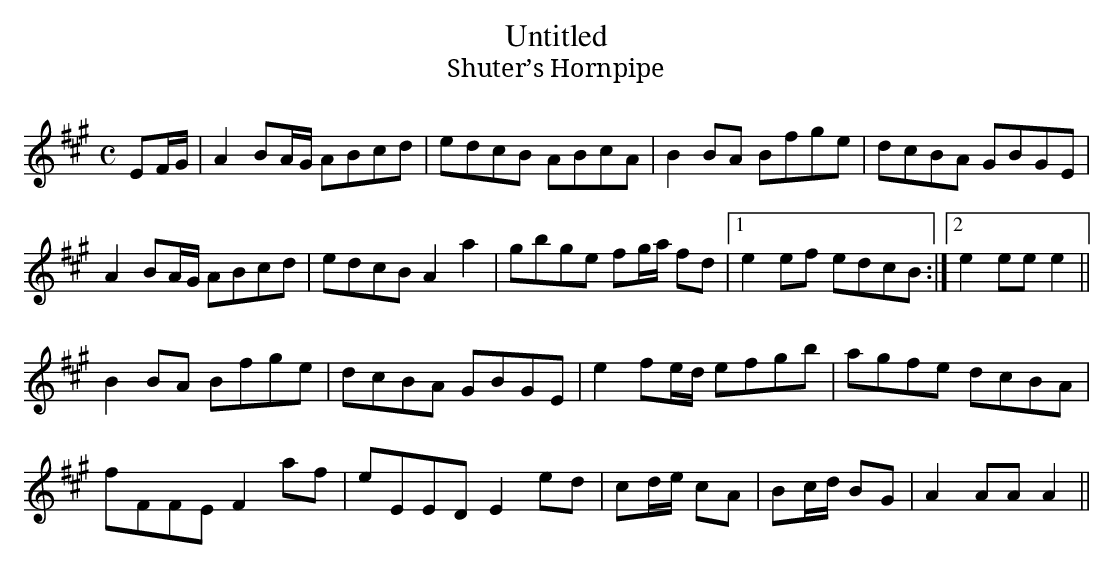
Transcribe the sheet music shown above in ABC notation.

X:1
T:Untitled
T:Shuter’s Hornpipe
M:C
L:1/8
K:A
EF/G/|A2 BA/G/ ABcd|edcB ABcA|B2 BA Bfge|dcBA GBGE|
A2 BA/G/ ABcd|edcB A2 a2|gbge fg/a/ fd|1 e2 ef edcB:|2 e2 ee e2||
B2 BA Bfge|dcBA GBGE|e2 fe/d/ efgb|agfe dcBA|
fFFE F2 af|eEED E2 ed|cd/e/ cA|Bc/d/ BG|A2 AA A2||
